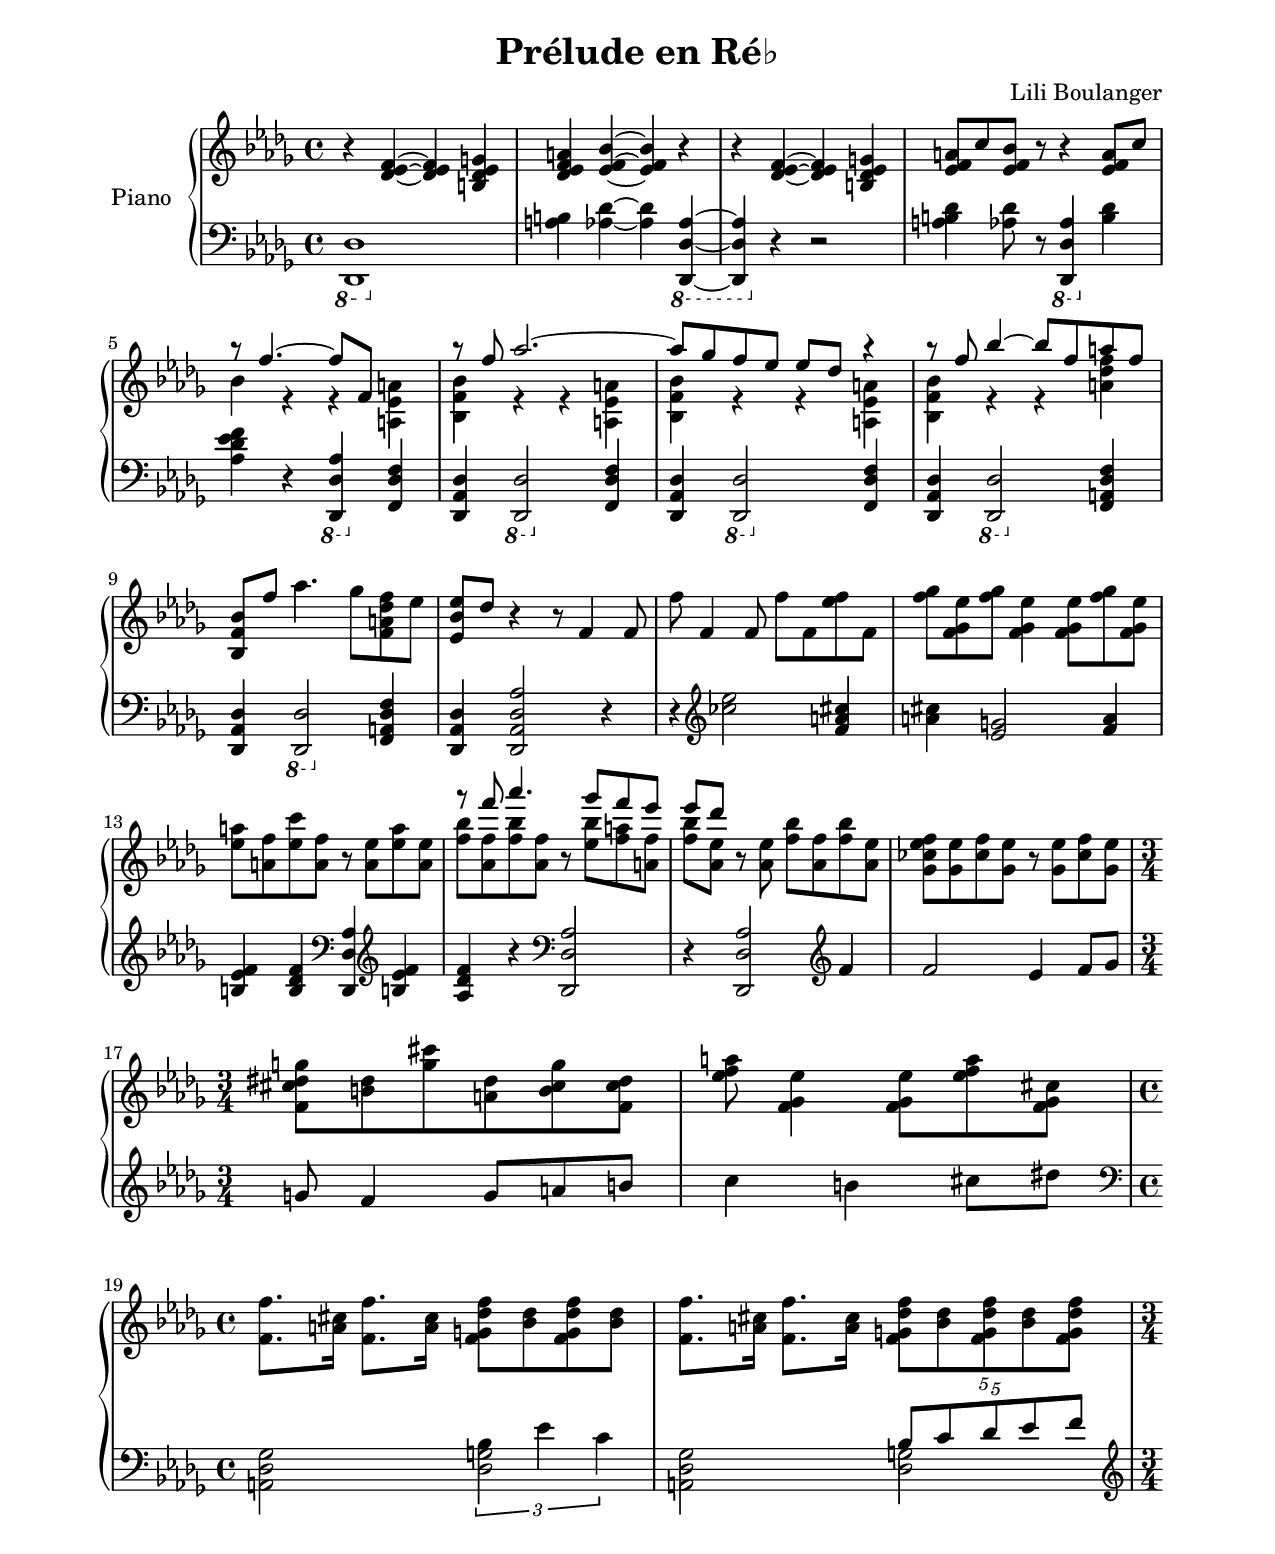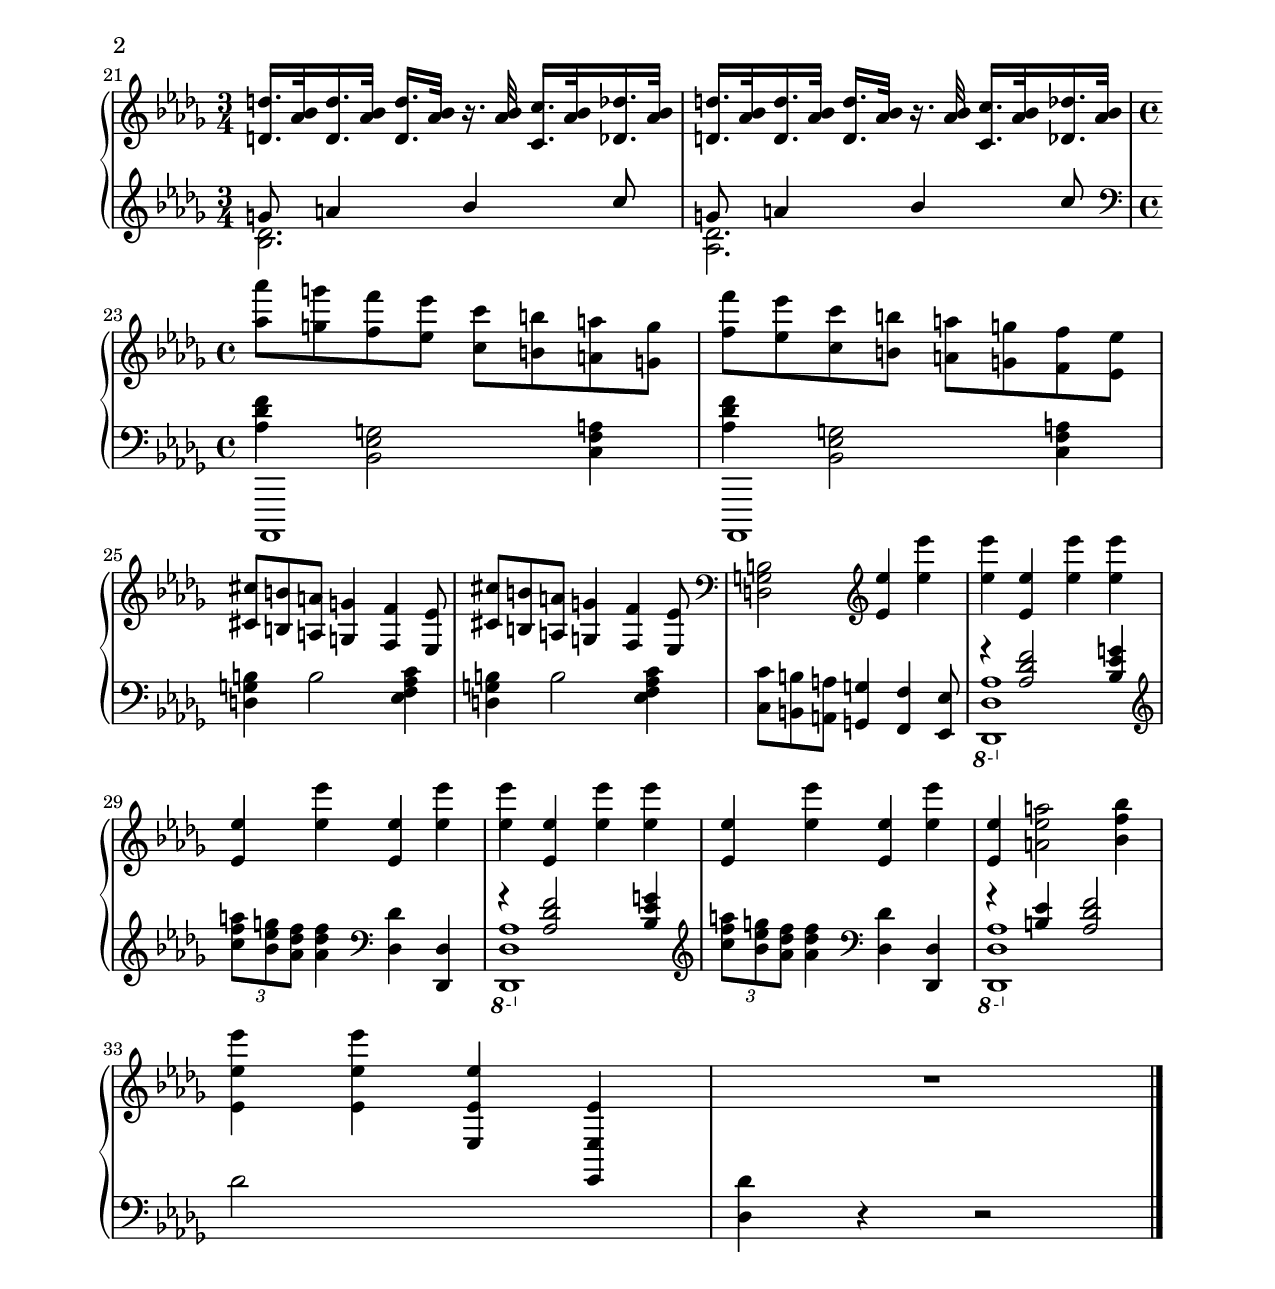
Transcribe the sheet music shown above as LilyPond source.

\version "2.24.0"

\include "settings.ily"
\include "style.ily"

\header {
  title = \markup { "Prélude en Ré♭" }
  composer = "Lili Boulanger"
}

key_signature = \key df \major

beam_override = {
  \set Timing.beamExceptions = #'()
  \set Timing.baseMoment = #(ly:make-moment 1/4)
  \set Timing.beatStructure = 1,1,1,1
}

middle = \relative c'' {
  <bf' f>8 <f af,> <bf f> <f af,> r <bf ef,> <a f> <f a,> |
  <bf f>8 <ef, af,> r <ef af,> <bf' f> <f af,> <bf f> <ef, af,> |
  <f ef cf gf>8 <ef gf,> <f cf> <ef gf,> r <ef gf,> <f cf> <ef gf,> |
}

upper = \relative c' {
  \clef treble
  \key_signature

  % measure 1
  r4 <df ef f>4 ~ <df ef f> <b df ef g>4 |

  % measure 2
  <df ef f a> <ef f bf> ~ <ef f bf> r4 |

  % measure 3
  r <df ef f> ~ <df ef f> <b df ef g>4 |

  % measure 4
  <ef f a>8 c' <ef, f bf> r r4 <ef f a>8 c' |

  % measure 5
  << {
    r8 f4. ~ f8 f, s
  } \\ {
    bf4 r r <a ef a,>4
  } >> |

  % measure 6
  << {
    r8 f' af2.~ |
    af8 gf f ef ef df r4 |
    r8 f bf4~ bf8 f a f |
  } \\ {
    <bf,, f' bf>4 r r <a ef' a> |
    <bf' f bf,> r r <a ef a,> |
    <bf f bf,> r r <f' df a> |
  } >>

  <bf,, f' bf>8 f'' af4. gf8 <f, a df f> ef' |
  <ef, bf' ef> df' r4 r8 f,4 f8 |
  f' f,4 f8 f'8 f, <ef'  f> f, |
  <f' gf> <ef gf, f> <f gf> <ef gf, f>4 <ef gf, f>8 <f gf> <ef gf, f> |

  <a ef> <f a,> <c' ef,> <f, a,> r <ef a,> <a ef> <ef a,> |

  <<
    \new Voice {
      \voiceOne
      r8 f' af4. gf8 f ef |
      ef df s2. |
    }
    \middle
  >>

  \time 3/4

  <g, ds cs f,>8 <b, ds> <g' cs> <ds a> <g cs, b> <ds cs f,> |
  <a' f ef> <ef gf, f>4 <ef gf, f>8 <a f ef> <cs, gf f> |

  \time 4/4
  <f f,>8. <cs a>16 <f f,>8. <cs a>16 <f df g, f>8 <df bf> <f df g, f> <df bf> |
  <f f,>8. <cs a>16 <f f,>8. <cs a>16
  \tuplet 5/4 { <f df g, f>8 <df bf> <f df g, f> <df bf> <f df g, f> } |

  \time 3/4

  \repeat unfold 2 {
    <d d,>16. <af bf>32 <d d,>16. <af bf>32 <d d,>16. <af bf>32
    r16. <af bf>32 <c c,>16. <af bf>32 <df df,>16. <af bf>32 |
  }

  \time 4/4

  <af'' af,>8 <g g,> <f f,> <ef ef,> <c c,> <b b,> <a a,> <g g,> |
  <f' f,> <ef ef,> <c c,> <b b,> <a a,> <g g,> <f f,> <ef ef,> |
  \repeat unfold 2 {
    <cs cs,> <b b,> <a a,> <g g,>4 <f f,> <ef ef,>8 |
  }

  \clef "bass"
  <b g d>2

  \clef "treble"
  <ef ef'>4 <ef' ef'> |
  <ef ef'> <ef, ef'> <ef' ef'> <ef ef'> |
  <ef, ef'> <ef' ef'> <ef, ef'> <ef' ef'> |
  <ef ef'> <ef, ef'> <ef' ef'> <ef ef'> |
  <ef, ef'> <ef' ef'> <ef, ef'> <ef' ef'> |
  <ef, ef'> <a' ef a,>2 <bf f bf,>4 |
  <ef ef, ef,> <ef ef, ef,> <ef, ef, ef,> <ef, ef, ef,> |
  R1 |

  \bar "|."
}

lower = \relative c {
  \clef "bass"
  \key_signature

  \ottava #-1 <df, df,>1 \ottava #0 |
  <a'' b>4 <af df> ~ <af df> \ottava #-1 <df,,, df' af'>4~ |
  <df df' af'>4 \ottava #0 r4 r2 |
  <a''' b df>4 <af df>8 r \ottava #-1 <df,,, df' af'>4 \ottava #0 <b''' df>4 |

  <af df ef f> r \ottava #-1 <df,,, df' af'> \ottava #0 <f' df' f> |
  \repeat unfold 2 {
    <df af' df> \ottava #-1 <df, df'>2 \ottava #0 <f' df' f>4 |
  }

  \repeat unfold 2 {
    <df af' df> \ottava #-1 <df, df'>2 \ottava #0 <f' a df f>4 |
  }
  <df af' df> <df af' df af'>2 r4 |
  r

  \clef "treble"

  <cf''' ef>2 <f, a cs>4 |
  <cs' a> <ef, g>2 <f a>4 |

  <f ef b> <f df b>

  \clef "bass"

  <df,, df' af'>

  \clef "treble"

  <f'' ef b>

  <f df af> r

  \clef "bass"

  <df,, df' af'>2 |

  r4 <df df' af'>2

  \clef "treble"
  f''4 |
  f2 ef4 f8 gf |

  \time 3/4

  g8 f4 g8 a b |
  c4 b cs8 ds |

  \time 4/4
  \clef "bass"
  <a,, df gf>2
  <<
    \tuplet 3/2 { bf'4 ef c }
    <df, g>2
  >> |

  <a df gf>2
  <<
    \new Voice { \voiceOne \tuplet 5/4 { bf'8 c df ef f } }
    \new Voice { \voiceTwo <df, g>2 }
  >> |

  \clef "treble"
  <<
    \new Voice { \voiceOne g'8 a4 bf c8 }
    \new Voice { \voiceTwo <bf, df>2. }
  >> |

  <<
    \new Voice { \voiceOne g'8 a4 bf c8 }
    \new Voice { \voiceTwo <af, df>2. }
  >> |

  \time 4/4
  \clef "bass"
  \repeat unfold 2 {
    <<
      { <af df f>4 <g ef bf>2 <a f c>4 }
      \new Voice { af,,,1 }
    >> |
  }

  \repeat unfold 2 {
    <b''' g d>4 b2 <c af f ef>4 |
  }

  <c c,>8 <b b,> <a a,> <g g,>4 <f f,> <ef ef,>8 |

  \repeat unfold 2 {
    <<
      {
        \voiceTwo
        \ottava #-1 <df,, df' af'>1 |
      }
      \\
      {
        \voiceOne
        r4 \ottava #0 <af''' df f>2 <bf ef g>4 |
      }
    >>

    \clef "treble"

    \tuplet 3/2 {
      <c' f a>8 <bf ef g> <af df f>
    }

    <af df f>4

    \clef "bass"

    <df,, df'>
    <df, df'> |
  }

  <<
    {
      \voiceTwo
      \ottava #-1 <df, df' af'>1 |
    }
    \\
    {
      \voiceOne
      r4 \ottava #0 <b''' ef>4 <af df f>2 |
    }
  >>

  df2 s2 |
  <df, df'>4 r r2 |

}

\layout {
  \context {
    \Score
    \consists #(set-bars-per-line '(4))
  }
}

\score {
  \new PianoStaff \with {
    instrumentName = "Piano"
  } {
    <<
      \new Staff = "upper" \upper
      \new Staff = "lower" \lower
    >>
  }
}
